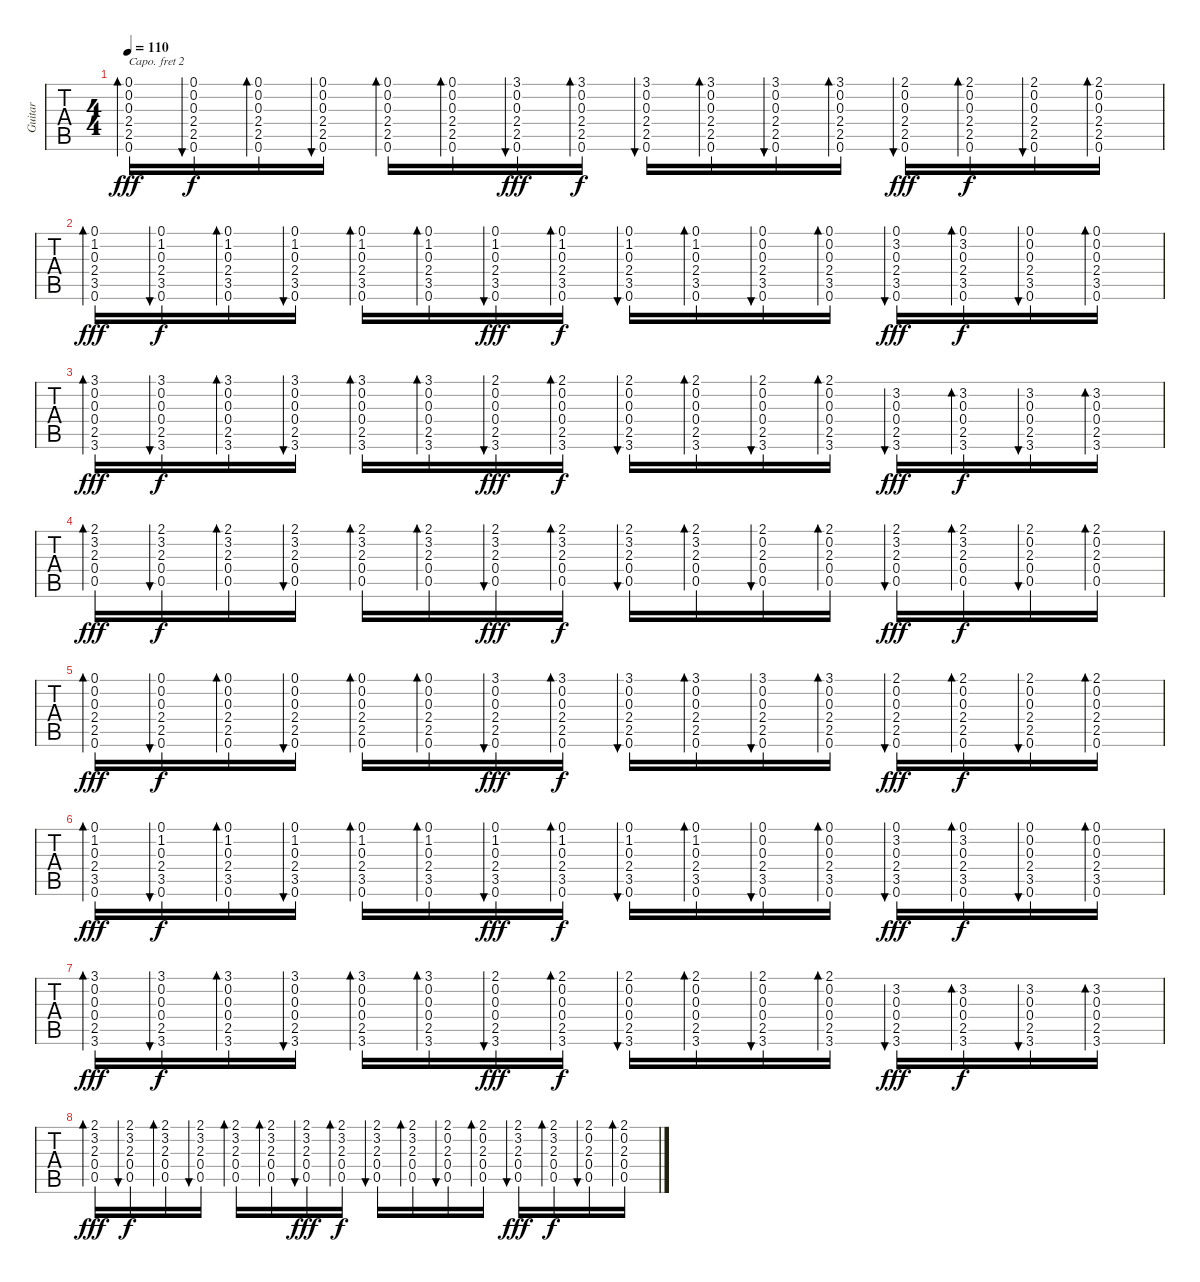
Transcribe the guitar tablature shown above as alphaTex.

\track ("Guitar" "Guitar") {instrument acousticguitarsteel}
\staff {tabs}
\capo 2
\tuning (E4 B3 G3 D3 A2 E2) {hide}
\ts (4 4)
\tempo 110
\clef g2
\ks c
(0.1{hac} 0.2{hac} 0.3{hac} 2.4{hac} 2.5{hac} 0.6{hac}).16{bd 30 dy fff} (0.1 0.2 0.3 2.4 2.5 0.6).16{bu 30 dy f} (0.1 0.2 0.3 2.4 2.5 0.6).16{bd 30} (0.1 0.2 0.3 2.4 2.5 0.6).16{bu 30} (0.1 0.2 0.3 2.4 2.5 0.6).16{bd 30} (0.1 0.2 0.3 2.4 2.5 0.6).16{bd 30} (3.1{hac} 0.2{hac} 0.3{hac} 2.4{hac} 2.5{hac} 0.6{hac}).16{bu 30 dy fff} (3.1 0.2 0.3 2.4 2.5 0.6).16{bd 30 dy f} (3.1 0.2 0.3 2.4 2.5 0.6).16{bu 30} (3.1 0.2 0.3 2.4 2.5 0.6).16{bd 30} (3.1 0.2 0.3 2.4 2.5 0.6).16{bu 30} (3.1 0.2 0.3 2.4 2.5 0.6).16{bd 30} (2.1{hac} 0.2{hac} 0.3{hac} 2.4{hac} 2.5{hac} 0.6{hac}).16{bu 30 dy fff} (2.1 0.2 0.3 2.4 2.5 0.6).16{bd 30 dy f} (2.1 0.2 0.3 2.4 2.5 0.6).16{bu 30} (2.1 0.2 0.3 2.4 2.5 0.6).16{bd 30} |
(0.1{hac} 1.2{hac} 0.3{hac} 2.4{hac} 3.5{hac} 0.6{hac}).16{bd 30 dy fff} (0.1 1.2 0.3 2.4 3.5 0.6).16{bu 30 dy f} (0.1 1.2 0.3 2.4 3.5 0.6).16{bd 30} (0.1 1.2 0.3 2.4 3.5 0.6).16{bu 30} (0.1 1.2 0.3 2.4 3.5 0.6).16{bd 30} (0.1 1.2 0.3 2.4 3.5 0.6).16{bd 30} (0.1{hac} 1.2{hac} 0.3{hac} 2.4{hac} 3.5{hac} 0.6{hac}).16{bu 30 dy fff} (0.1 1.2 0.3 2.4 3.5 0.6).16{bd 30 dy f} (0.1 1.2 0.3 2.4 3.5 0.6).16{bu 30} (0.1 1.2 0.3 2.4 3.5 0.6).16{bd 30} (0.1 0.2 0.3 2.4 3.5 0.6).16{bu 30} (0.1 0.2 0.3 2.4 3.5 0.6).16{bd 30} (0.1{hac} 3.2{hac} 0.3{hac} 2.4{hac} 3.5{hac} 0.6{hac}).16{bu 30 dy fff} (0.1 3.2 0.3 2.4 3.5 0.6).16{bd 30 dy f} (0.1 0.2 0.3 2.4 3.5 0.6).16{bu 30} (0.1 0.2 0.3 2.4 3.5 0.6).16{bd 30} |
(3.1{hac} 0.2{hac} 0.3{hac} 0.4{hac} 2.5{hac} 3.6{hac}).16{bd 30 dy fff} (3.1 0.2 0.3 0.4 2.5 3.6).16{bu 30 dy f} (3.1 0.2 0.3 0.4 2.5 3.6).16{bd 30} (3.1 0.2 0.3 0.4 2.5 3.6).16{bu 30} (3.1 0.2 0.3 0.4 2.5 3.6).16{bd 30} (3.1 0.2 0.3 0.4 2.5 3.6).16{bd 30} (2.1{hac} 0.2{hac} 0.3{hac} 0.4{hac} 2.5{hac} 3.6{hac}).16{bu 30 dy fff} (2.1 0.2 0.3 0.4 2.5 3.6).16{bd 30 dy f} (2.1 0.2 0.3 0.4 2.5 3.6).16{bu 30} (2.1 0.2 0.3 0.4 2.5 3.6).16{bd 30} (2.1 0.2 0.3 0.4 2.5 3.6).16{bu 30} (2.1 0.2 0.3 0.4 2.5 3.6).16{bd 30} (3.2{hac} 0.3{hac} 0.4{hac} 2.5{hac} 3.6{hac}).16{bu 30 dy fff} (3.2 0.3 0.4 2.5 3.6).16{bd 30 dy f} (3.2 0.3 0.4 2.5 3.6).16{bu 30} (3.2 0.3 0.4 2.5 3.6).16{bd 30} |
(2.1{hac} 3.2{hac} 2.3{hac} 0.4{hac} 0.5{hac}).16{bd 30 dy fff} (2.1 3.2 2.3 0.4 0.5).16{bu 30 dy f} (2.1 3.2 2.3 0.4 0.5).16{bd 30} (2.1 3.2 2.3 0.4 0.5).16{bu 30} (2.1 3.2 2.3 0.4 0.5).16{bd 30} (2.1 3.2 2.3 0.4 0.5).16{bd 30} (2.1{hac} 3.2{hac} 2.3{hac} 0.4{hac} 0.5{hac}).16{bu 30 dy fff} (2.1 3.2 2.3 0.4 0.5).16{bd 30 dy f} (2.1 3.2 2.3 0.4 0.5).16{bu 30} (2.1 3.2 2.3 0.4 0.5).16{bd 30} (2.1 0.2 2.3 0.4 0.5).16{bu 30} (2.1 0.2 2.3 0.4 0.5).16{bd 30} (2.1{hac} 3.2{hac} 2.3{hac} 0.4{hac} 0.5{hac}).16{bu 30 dy fff} (2.1 3.2 2.3 0.4 0.5).16{bd 30 dy f} (2.1 0.2 2.3 0.4 0.5).16{bu 30} (2.1 0.2 2.3 0.4 0.5).16{bd 30} |
(0.1{hac} 0.2{hac} 0.3{hac} 2.4{hac} 2.5{hac} 0.6{hac}).16{bd 30 dy fff} (0.1 0.2 0.3 2.4 2.5 0.6).16{bu 30 dy f} (0.1 0.2 0.3 2.4 2.5 0.6).16{bd 30} (0.1 0.2 0.3 2.4 2.5 0.6).16{bu 30} (0.1 0.2 0.3 2.4 2.5 0.6).16{bd 30} (0.1 0.2 0.3 2.4 2.5 0.6).16{bd 30} (3.1{hac} 0.2{hac} 0.3{hac} 2.4{hac} 2.5{hac} 0.6{hac}).16{bu 30 dy fff} (3.1 0.2 0.3 2.4 2.5 0.6).16{bd 30 dy f} (3.1 0.2 0.3 2.4 2.5 0.6).16{bu 30} (3.1 0.2 0.3 2.4 2.5 0.6).16{bd 30} (3.1 0.2 0.3 2.4 2.5 0.6).16{bu 30} (3.1 0.2 0.3 2.4 2.5 0.6).16{bd 30} (2.1{hac} 0.2{hac} 0.3{hac} 2.4{hac} 2.5{hac} 0.6{hac}).16{bu 30 dy fff} (2.1 0.2 0.3 2.4 2.5 0.6).16{bd 30 dy f} (2.1 0.2 0.3 2.4 2.5 0.6).16{bu 30} (2.1 0.2 0.3 2.4 2.5 0.6).16{bd 30} |
(0.1{hac} 1.2{hac} 0.3{hac} 2.4{hac} 3.5{hac} 0.6{hac}).16{bd 30 dy fff} (0.1 1.2 0.3 2.4 3.5 0.6).16{bu 30 dy f} (0.1 1.2 0.3 2.4 3.5 0.6).16{bd 30} (0.1 1.2 0.3 2.4 3.5 0.6).16{bu 30} (0.1 1.2 0.3 2.4 3.5 0.6).16{bd 30} (0.1 1.2 0.3 2.4 3.5 0.6).16{bd 30} (0.1{hac} 1.2{hac} 0.3{hac} 2.4{hac} 3.5{hac} 0.6{hac}).16{bu 30 dy fff} (0.1 1.2 0.3 2.4 3.5 0.6).16{bd 30 dy f} (0.1 1.2 0.3 2.4 3.5 0.6).16{bu 30} (0.1 1.2 0.3 2.4 3.5 0.6).16{bd 30} (0.1 0.2 0.3 2.4 3.5 0.6).16{bu 30} (0.1 0.2 0.3 2.4 3.5 0.6).16{bd 30} (0.1{hac} 3.2{hac} 0.3{hac} 2.4{hac} 3.5{hac} 0.6{hac}).16{bu 30 dy fff} (0.1 3.2 0.3 2.4 3.5 0.6).16{bd 30 dy f} (0.1 0.2 0.3 2.4 3.5 0.6).16{bu 30} (0.1 0.2 0.3 2.4 3.5 0.6).16{bd 30} |
(3.1{hac} 0.2{hac} 0.3{hac} 0.4{hac} 2.5{hac} 3.6{hac}).16{bd 30 dy fff} (3.1 0.2 0.3 0.4 2.5 3.6).16{bu 30 dy f} (3.1 0.2 0.3 0.4 2.5 3.6).16{bd 30} (3.1 0.2 0.3 0.4 2.5 3.6).16{bu 30} (3.1 0.2 0.3 0.4 2.5 3.6).16{bd 30} (3.1 0.2 0.3 0.4 2.5 3.6).16{bd 30} (2.1{hac} 0.2{hac} 0.3{hac} 0.4{hac} 2.5{hac} 3.6{hac}).16{bu 30 dy fff} (2.1 0.2 0.3 0.4 2.5 3.6).16{bd 30 dy f} (2.1 0.2 0.3 0.4 2.5 3.6).16{bu 30} (2.1 0.2 0.3 0.4 2.5 3.6).16{bd 30} (2.1 0.2 0.3 0.4 2.5 3.6).16{bu 30} (2.1 0.2 0.3 0.4 2.5 3.6).16{bd 30} (3.2{hac} 0.3{hac} 0.4{hac} 2.5{hac} 3.6{hac}).16{bu 30 dy fff} (3.2 0.3 0.4 2.5 3.6).16{bd 30 dy f} (3.2 0.3 0.4 2.5 3.6).16{bu 30} (3.2 0.3 0.4 2.5 3.6).16{bd 30} |
(2.1{hac} 3.2{hac} 2.3{hac} 0.4{hac} 0.5{hac}).16{bd 30 dy fff} (2.1 3.2 2.3 0.4 0.5).16{bu 30 dy f} (2.1 3.2 2.3 0.4 0.5).16{bd 30} (2.1 3.2 2.3 0.4 0.5).16{bu 30} (2.1 3.2 2.3 0.4 0.5).16{bd 30} (2.1 3.2 2.3 0.4 0.5).16{bd 30} (2.1{hac} 3.2{hac} 2.3{hac} 0.4{hac} 0.5{hac}).16{bu 30 dy fff} (2.1 3.2 2.3 0.4 0.5).16{bd 30 dy f} (2.1 3.2 2.3 0.4 0.5).16{bu 30} (2.1 3.2 2.3 0.4 0.5).16{bd 30} (2.1 0.2 2.3 0.4 0.5).16{bu 30} (2.1 0.2 2.3 0.4 0.5).16{bd 30} (2.1{hac} 3.2{hac} 2.3{hac} 0.4{hac} 0.5{hac}).16{bu 30 dy fff} (2.1 3.2 2.3 0.4 0.5).16{bd 30 dy f} (2.1 0.2 2.3 0.4 0.5).16{bu 30} (2.1 0.2 2.3 0.4 0.5).16{bd 30}
